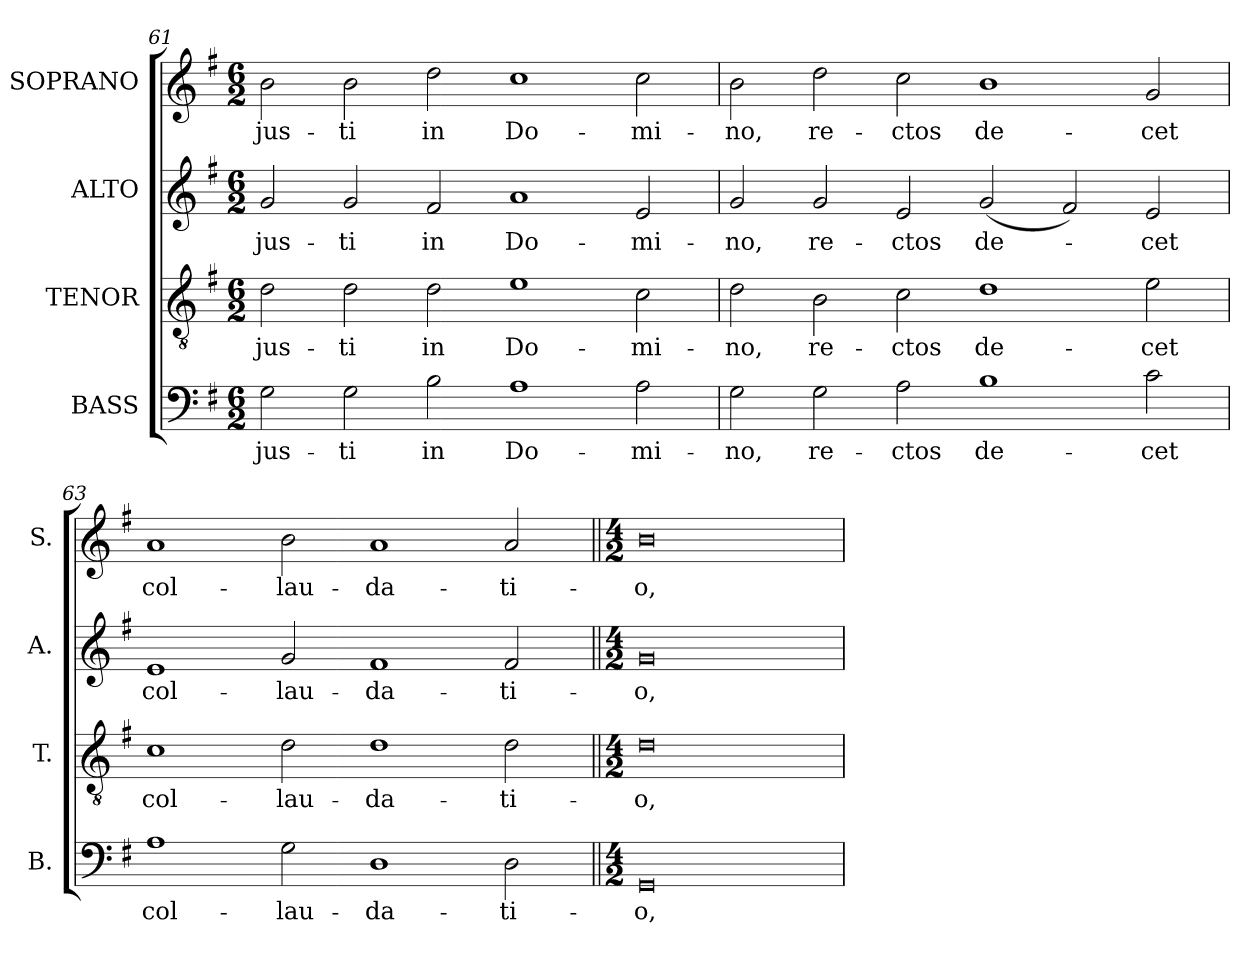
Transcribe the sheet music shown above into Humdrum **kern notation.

**kern	**text	**kern	**text	**kern	**text	**kern	**text
*part4	*part4	*part3	*part3	*part2	*part2	*part1	*part1
*staff4	*staff4	*staff3	*staff3	*staff2	*staff2	*staff1	*staff1
*I"BASS	*	*I"TENOR	*	*I"ALTO	*	*I"SOPRANO	*
*I'B.	*	*I'T.	*	*I'A.	*	*I'S.	*
*clefF4	*	*clefGv2	*	*clefG2	*	*clefG2	*
*	*	*ITrd7c12	*	*	*	*	*
*k[f#]	*	*k[f#]	*	*k[f#]	*	*k[f#]	*
*G:	*	*G:	*	*G:	*	*G:	*
*M6/2	*	*M6/2	*	*M6/2	*	*M6/2	*
=61	=61	=61	=61	=61	=61	=61	=61
!	!LO:LY:b:color=#000000	!	!	!	!	!	!
!	!	!	!LO:LY:b:color=#000000	!	!	!	!
!	!	!	!	!	!LO:LY:b:color=#000000	!	!
!	!	!	!	!	!	!	!LO:LY:b:color=#000000
2Gi\	jus-	2Di\	jus-	2gi/	jus-	2bi\	jus-
!	!LO:LY:b:color=#000000	!	!	!	!	!	!
!	!	!	!LO:LY:b:color=#000000	!	!	!	!
!	!	!	!	!	!LO:LY:b:color=#000000	!	!
!	!	!	!	!	!	!	!LO:LY:b:color=#000000
2Gi\	-ti	2Di\	-ti	2gi/	-ti	2bi\	-ti
!	!LO:LY:b:color=#000000	!	!	!	!	!	!
!	!	!	!LO:LY:b:color=#000000	!	!	!	!
!	!	!	!	!	!LO:LY:b:color=#000000	!	!
!	!	!	!	!	!	!	!LO:LY:b:color=#000000
2Bi\	in	2Di\	in	2f#i/	in	2ddi\	in
!	!LO:LY:b:color=#000000	!	!	!	!	!	!
!	!	!	!LO:LY:b:color=#000000	!	!	!	!
!	!	!	!	!	!LO:LY:b:color=#000000	!	!
!	!	!	!	!	!	!	!LO:LY:b:color=#000000
1Ai	Do-	1Ei	Do-	1ai	Do-	1cci	Do-
!	!LO:LY:b:color=#000000	!	!	!	!	!	!
!	!	!	!LO:LY:b:color=#000000	!	!	!	!
!	!	!	!	!	!LO:LY:b:color=#000000	!	!
!	!	!	!	!	!	!	!LO:LY:b:color=#000000
2Ai\	-mi-	2Ci\	-mi-	2ei/	-mi-	2cci\	-mi-
!!LO:LB:g=z
=62	=62	=62	=62	=62	=62	=62	=62
!	!LO:LY:b:color=#000000	!	!	!	!	!	!
!	!	!	!LO:LY:b:color=#000000	!	!	!	!
!	!	!	!	!	!LO:LY:b:color=#000000	!	!
!	!	!	!	!	!	!	!LO:LY:b:color=#000000
2Gi\	-no,	2Di\	-no,	2gi/	-no,	2bi\	-no,
!	!LO:LY:b:color=#000000	!	!	!	!	!	!
!	!	!	!LO:LY:b:color=#000000	!	!	!	!
!	!	!	!	!	!LO:LY:b:color=#000000	!	!
!	!	!	!	!	!	!	!LO:LY:b:color=#000000
2Gi\	re-	2BBi\	re-	2gi/	re-	2ddi\	re-
!	!LO:LY:b:color=#000000	!	!	!	!	!	!
!	!	!	!LO:LY:b:color=#000000	!	!	!	!
!	!	!	!	!	!LO:LY:b:color=#000000	!	!
!	!	!	!	!	!	!	!LO:LY:b:color=#000000
2Ai\	-ctos	2Ci\	-ctos	2ei/	-ctos	2cci\	-ctos
!	!LO:LY:b:color=#000000	!	!	!	!	!	!
!	!	!	!LO:LY:b:color=#000000	!	!	!	!
!	!	!	!	!	!LO:LY:b:color=#000000	!	!
!	!	!	!	!	!	!	!LO:LY:b:color=#000000
1Bi	de-	1Di	de-	(2gi/	de-	1bi	de-
.	.	.	.	2f#i/)	.	.	.
!	!LO:LY:b:color=#000000	!	!	!	!	!	!
!	!	!	!LO:LY:b:color=#000000	!	!	!	!
!	!	!	!	!	!LO:LY:b:color=#000000	!	!
!	!	!	!	!	!	!	!LO:LY:b:color=#000000
2ci\	-cet	2Ei\	-cet	2ei/	-cet	2gi/	-cet
=63	=63	=63	=63	=63	=63	=63	=63
!	!LO:LY:b:color=#000000	!	!	!	!	!	!
!	!	!	!LO:LY:b:color=#000000	!	!	!	!
!	!	!	!	!	!LO:LY:b:color=#000000	!	!
!	!	!	!	!	!	!	!LO:LY:b:color=#000000
1Ai	col-	1Ci	col-	1ei	col-	1ai	col-
!	!LO:LY:b:color=#000000	!	!	!	!	!	!
!	!	!	!LO:LY:b:color=#000000	!	!	!	!
!	!	!	!	!	!LO:LY:b:color=#000000	!	!
!	!	!	!	!	!	!	!LO:LY:b:color=#000000
2Gi\	-lau-	2Di\	-lau-	2gi/	-lau-	2bi\	-lau-
!	!LO:LY:b:color=#000000	!	!	!	!	!	!
!	!	!	!LO:LY:b:color=#000000	!	!	!	!
!	!	!	!	!	!LO:LY:b:color=#000000	!	!
!	!	!	!	!	!	!	!LO:LY:b:color=#000000
1Di	-da-	1Di	-da-	1f#i	-da-	1ai	-da-
!	!LO:LY:b:color=#000000	!	!	!	!	!	!
!	!	!	!LO:LY:b:color=#000000	!	!	!	!
!	!	!	!	!	!LO:LY:b:color=#000000	!	!
!	!	!	!	!	!	!	!LO:LY:b:color=#000000
2Di\	-ti-	2Di\	-ti-	2f#i/	-ti-	2ai/	-ti-
=64||	=64||	=64||	=64||	=64||	=64||	=64||	=64||
*M4/2	*	*M4/2	*	*M4/2	*	*M4/2	*
!	!LO:LY:b:color=#000000	!	!	!	!	!	!
!	!	!	!LO:LY:b:color=#000000	!	!	!	!
!	!	!	!	!	!LO:LY:b:color=#000000	!	!
*	*	*	*	*	*	*MM288	*
!	!	!	!	!	!	!	!LO:LY:b:color=#000000
0GGi	-o,	0Di	-o,	0gi	-o,	0bi	-o,
=	=	=	=	=	=	=	=
*-	*-	*-	*-	*-	*-	*-	*-
